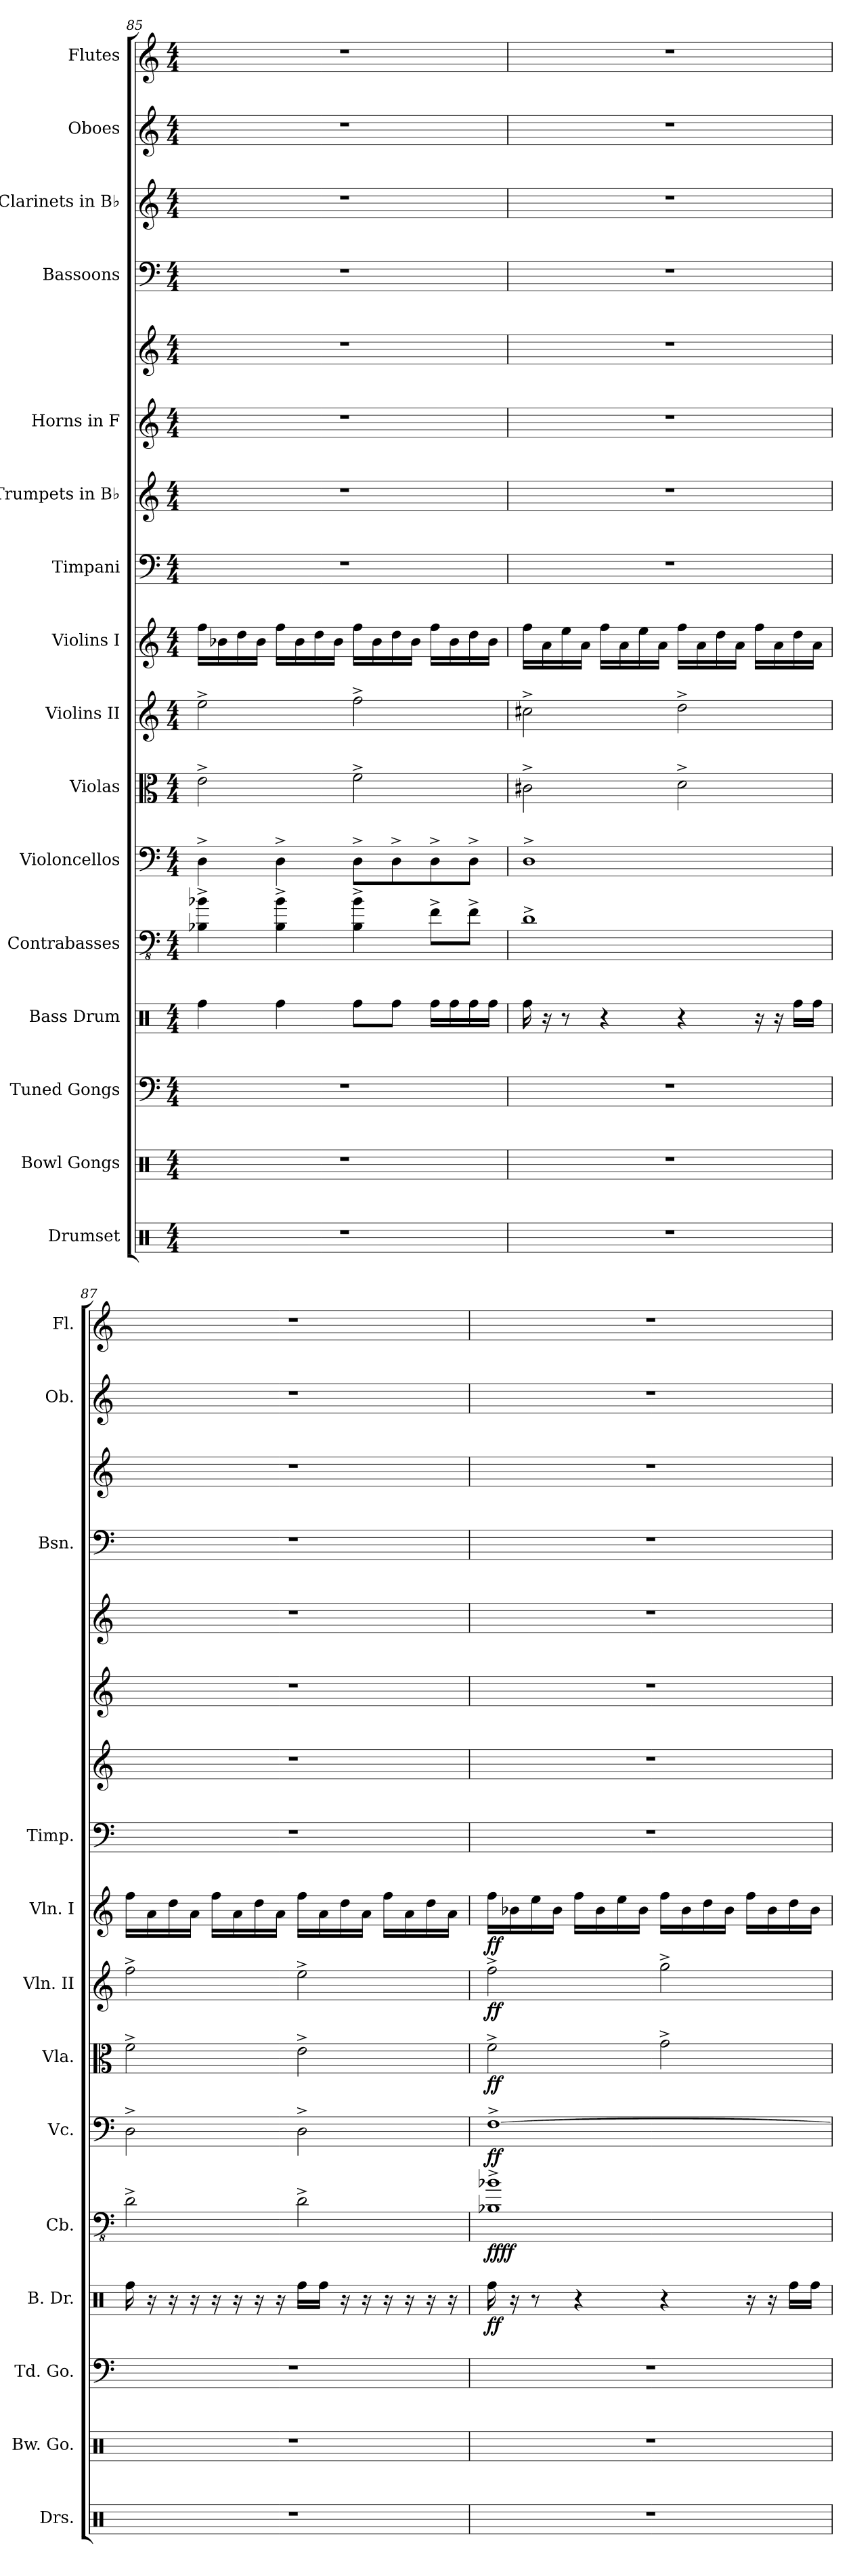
**kern	**kern	**kern	**kern	**dynam	**kern	**dynam	**kern	**dynam	**kern	**dynam	**kern	**dynam	**kern	**dynam	**kern	**kern	**kern	**kern	**kern	**kern	**kern	**kern
*part16	*part15	*part14	*part13	*part13	*part12	*part12	*part11	*part11	*part10	*part10	*part9	*part9	*part8	*part8	*part7	*part6	*part5	*part5	*part4	*part3	*part2	*part1
*staff17	*staff16	*staff15	*staff14	*staff14	*staff13	*staff13	*staff12	*staff12	*staff11	*staff11	*staff10	*staff10	*staff9	*staff9	*staff8	*staff7	*staff6	*staff5	*staff4	*staff3	*staff2	*staff1
*I"Drumset	*I"Bowl Gongs	*I"Tuned Gongs	*I"Bass Drum	*	*I"Contrabasses	*	*I"Violoncellos	*	*I"Violas	*	*I"Violins II	*	*I"Violins I	*	*I"Timpani	*I"Trumpets in B♭	*I"Horns in F	*	*I"Bassoons	*I"Clarinets in B♭	*I"Oboes	*I"Flutes
*I'Drs.	*I'Bw. Go.	*I'Td. Go.	*I'B. Dr.	*	*I'Cb.	*	*I'Vc.	*	*I'Vla.	*	*I'Vln. II	*	*I'Vln. I	*	*I'Timp.	*	*	*	*I'Bsn.	*	*I'Ob.	*I'Fl.
*clefX	*clefX	*clefF4	*clefX	*	*clefFv4	*	*clefF4	*	*clefC3	*	*clefG2	*	*clefG2	*	*clefF4	*clefG2	*clefG2	*clefG2	*clefF4	*clefG2	*clefG2	*clefG2
*	*	*	*	*	*ITrd7c12	*	*	*	*	*	*	*	*	*	*	*ITrd1c2	*ITrd4c7	*ITrd4c7	*	*ITrd1c2	*	*
*k[]	*k[]	*k[]	*k[]	*	*k[]	*	*k[]	*	*k[]	*	*k[]	*	*k[]	*	*k[]	*k[b-e-]	*k[b-]	*k[b-]	*k[]	*k[b-e-]	*k[]	*k[]
*M4/4	*M4/4	*M4/4	*M4/4	*	*M4/4	*	*M4/4	*	*M4/4	*	*M4/4	*	*M4/4	*	*M4/4	*M4/4	*M4/4	*M4/4	*M4/4	*M4/4	*M4/4	*M4/4
=85	=85	=85	=85	=85	=85	=85	=85	=85	=85	=85	=85	=85	=85	=85	=85	=85	=85	=85	=85	=85	=85	=85
1r	1r	1r	4Rff\	.	4BBB-X\^ 4BB-X\^	.	4D^\	.	2e^\	.	2ee^\	.	16ff\LL	.	1r	1r	1r	1r	1r	1r	1r	1r
.	.	.	.	.	.	.	.	.	.	.	.	.	16b-X\	.	.	.	.	.	.	.	.	.
.	.	.	.	.	.	.	.	.	.	.	.	.	16dd\	.	.	.	.	.	.	.	.	.
.	.	.	.	.	.	.	.	.	.	.	.	.	16b-\JJ	.	.	.	.	.	.	.	.	.
.	.	.	4Rff\	.	4BBB-\^ 4BB-\^	.	4D^\	.	.	.	.	.	16ff\LL	.	.	.	.	.	.	.	.	.
.	.	.	.	.	.	.	.	.	.	.	.	.	16b-\	.	.	.	.	.	.	.	.	.
.	.	.	.	.	.	.	.	.	.	.	.	.	16dd\	.	.	.	.	.	.	.	.	.
.	.	.	.	.	.	.	.	.	.	.	.	.	16b-\JJ	.	.	.	.	.	.	.	.	.
.	.	.	8Rff\L	.	4BBB-\^ 4BB-\^	.	8D^\L	.	2f^\	.	2ff^\	.	16ff\LL	.	.	.	.	.	.	.	.	.
.	.	.	.	.	.	.	.	.	.	.	.	.	16b-\	.	.	.	.	.	.	.	.	.
.	.	.	8Rff\J	.	.	.	8D^\	.	.	.	.	.	16dd\	.	.	.	.	.	.	.	.	.
.	.	.	.	.	.	.	.	.	.	.	.	.	16b-\JJ	.	.	.	.	.	.	.	.	.
.	.	.	16Rff\LL	.	8FF^\L	.	8D^\	.	.	.	.	.	16ff\LL	.	.	.	.	.	.	.	.	.
.	.	.	16Rff\	.	.	.	.	.	.	.	.	.	16b-\	.	.	.	.	.	.	.	.	.
.	.	.	16Rff\	.	8FF^\J	.	8D^\J	.	.	.	.	.	16dd\	.	.	.	.	.	.	.	.	.
.	.	.	16Rff\JJ	.	.	.	.	.	.	.	.	.	16b-\JJ	.	.	.	.	.	.	.	.	.
!!LO:PB:g=z
=86	=86	=86	=86	=86	=86	=86	=86	=86	=86	=86	=86	=86	=86	=86	=86	=86	=86	=86	=86	=86	=86	=86
1r	1r	1r	16Rff\	.	1DD^	.	1D^	.	2c#X^\	.	2cc#X^\	.	16ff\LL	.	1r	1r	1r	1r	1r	1r	1r	1r
.	.	.	16r	.	.	.	.	.	.	.	.	.	16a\	.	.	.	.	.	.	.	.	.
.	.	.	8r	.	.	.	.	.	.	.	.	.	16ee\	.	.	.	.	.	.	.	.	.
.	.	.	.	.	.	.	.	.	.	.	.	.	16a\JJ	.	.	.	.	.	.	.	.	.
.	.	.	4r	.	.	.	.	.	.	.	.	.	16ff\LL	.	.	.	.	.	.	.	.	.
.	.	.	.	.	.	.	.	.	.	.	.	.	16a\	.	.	.	.	.	.	.	.	.
.	.	.	.	.	.	.	.	.	.	.	.	.	16ee\	.	.	.	.	.	.	.	.	.
.	.	.	.	.	.	.	.	.	.	.	.	.	16a\JJ	.	.	.	.	.	.	.	.	.
.	.	.	4r	.	.	.	.	.	2d^\	.	2dd^\	.	16ff\LL	.	.	.	.	.	.	.	.	.
.	.	.	.	.	.	.	.	.	.	.	.	.	16a\	.	.	.	.	.	.	.	.	.
.	.	.	.	.	.	.	.	.	.	.	.	.	16dd\	.	.	.	.	.	.	.	.	.
.	.	.	.	.	.	.	.	.	.	.	.	.	16a\JJ	.	.	.	.	.	.	.	.	.
.	.	.	16r	.	.	.	.	.	.	.	.	.	16ff\LL	.	.	.	.	.	.	.	.	.
.	.	.	16r	.	.	.	.	.	.	.	.	.	16a\	.	.	.	.	.	.	.	.	.
.	.	.	16Rff\LL	.	.	.	.	.	.	.	.	.	16dd\	.	.	.	.	.	.	.	.	.
.	.	.	16Rff\JJ	.	.	.	.	.	.	.	.	.	16a\JJ	.	.	.	.	.	.	.	.	.
=87	=87	=87	=87	=87	=87	=87	=87	=87	=87	=87	=87	=87	=87	=87	=87	=87	=87	=87	=87	=87	=87	=87
1r	1r	1r	16Rff\	.	2DD^\	.	2D^\	.	2f^\	.	2ff^\	.	16ff\LL	.	1r	1r	1r	1r	1r	1r	1r	1r
.	.	.	16r	.	.	.	.	.	.	.	.	.	16a\	.	.	.	.	.	.	.	.	.
.	.	.	16r	.	.	.	.	.	.	.	.	.	16dd\	.	.	.	.	.	.	.	.	.
.	.	.	16r	.	.	.	.	.	.	.	.	.	16a\JJ	.	.	.	.	.	.	.	.	.
.	.	.	16r	.	.	.	.	.	.	.	.	.	16ff\LL	.	.	.	.	.	.	.	.	.
.	.	.	16r	.	.	.	.	.	.	.	.	.	16a\	.	.	.	.	.	.	.	.	.
.	.	.	16r	.	.	.	.	.	.	.	.	.	16dd\	.	.	.	.	.	.	.	.	.
.	.	.	16r	.	.	.	.	.	.	.	.	.	16a\JJ	.	.	.	.	.	.	.	.	.
.	.	.	16Rff\LL	.	2DD^\	.	2D^\	.	2e^\	.	2ee^\	.	16ff\LL	.	.	.	.	.	.	.	.	.
.	.	.	16Rff\JJ	.	.	.	.	.	.	.	.	.	16a\	.	.	.	.	.	.	.	.	.
.	.	.	16r	.	.	.	.	.	.	.	.	.	16dd\	.	.	.	.	.	.	.	.	.
.	.	.	16r	.	.	.	.	.	.	.	.	.	16a\JJ	.	.	.	.	.	.	.	.	.
.	.	.	16r	.	.	.	.	.	.	.	.	.	16ff\LL	.	.	.	.	.	.	.	.	.
.	.	.	16r	.	.	.	.	.	.	.	.	.	16a\	.	.	.	.	.	.	.	.	.
.	.	.	16r	.	.	.	.	.	.	.	.	.	16dd\	.	.	.	.	.	.	.	.	.
.	.	.	16r	.	.	.	.	.	.	.	.	.	16a\JJ	.	.	.	.	.	.	.	.	.
!!LO:PB:g=z
=88	=88	=88	=88	=88	=88	=88	=88	=88	=88	=88	=88	=88	=88	=88	=88	=88	=88	=88	=88	=88	=88	=88
!	!	!	!	!LO:DY:b	!	!LO:DY:b	!	!	!	!	!	!	!	!	!	!	!	!	!	!	!	!
!	!	!	!	!	!	!LO:DY:n=1:b	!	!LO:DY:b	!	!LO:DY:b	!	!LO:DY:b	!	!LO:DY:b	!	!	!	!	!	!	!	!
1r	1r	1r	16Rff\	ff	1BBB-X^ 1BB-X^	ff ff	[1F^	ff	2f^\	ff	2ff^\	ff	16ff\LL	ff	1r	1r	1r	1r	1r	1r	1r	1r
.	.	.	16r	.	.	.	.	.	.	.	.	.	16b-X\	.	.	.	.	.	.	.	.	.
.	.	.	8r	.	.	.	.	.	.	.	.	.	16ee\	.	.	.	.	.	.	.	.	.
.	.	.	.	.	.	.	.	.	.	.	.	.	16b-\JJ	.	.	.	.	.	.	.	.	.
.	.	.	4r	.	.	.	.	.	.	.	.	.	16ff\LL	.	.	.	.	.	.	.	.	.
.	.	.	.	.	.	.	.	.	.	.	.	.	16b-\	.	.	.	.	.	.	.	.	.
.	.	.	.	.	.	.	.	.	.	.	.	.	16ee\	.	.	.	.	.	.	.	.	.
.	.	.	.	.	.	.	.	.	.	.	.	.	16b-\JJ	.	.	.	.	.	.	.	.	.
.	.	.	4r	.	.	.	.	.	2g^\	.	2gg^\	.	16ff\LL	.	.	.	.	.	.	.	.	.
.	.	.	.	.	.	.	.	.	.	.	.	.	16b-\	.	.	.	.	.	.	.	.	.
.	.	.	.	.	.	.	.	.	.	.	.	.	16dd\	.	.	.	.	.	.	.	.	.
.	.	.	.	.	.	.	.	.	.	.	.	.	16b-\JJ	.	.	.	.	.	.	.	.	.
.	.	.	16r	.	.	.	.	.	.	.	.	.	16ff\LL	.	.	.	.	.	.	.	.	.
.	.	.	16r	.	.	.	.	.	.	.	.	.	16b-\	.	.	.	.	.	.	.	.	.
.	.	.	16Rff\LL	.	.	.	.	.	.	.	.	.	16dd\	.	.	.	.	.	.	.	.	.
.	.	.	16Rff\JJ	.	.	.	.	.	.	.	.	.	16b-\JJ	.	.	.	.	.	.	.	.	.
=	=	=	=	=	=	=	=	=	=	=	=	=	=	=	=	=	=	=	=	=	=	=
*-	*-	*-	*-	*-	*-	*-	*-	*-	*-	*-	*-	*-	*-	*-	*-	*-	*-	*-	*-	*-	*-	*-
